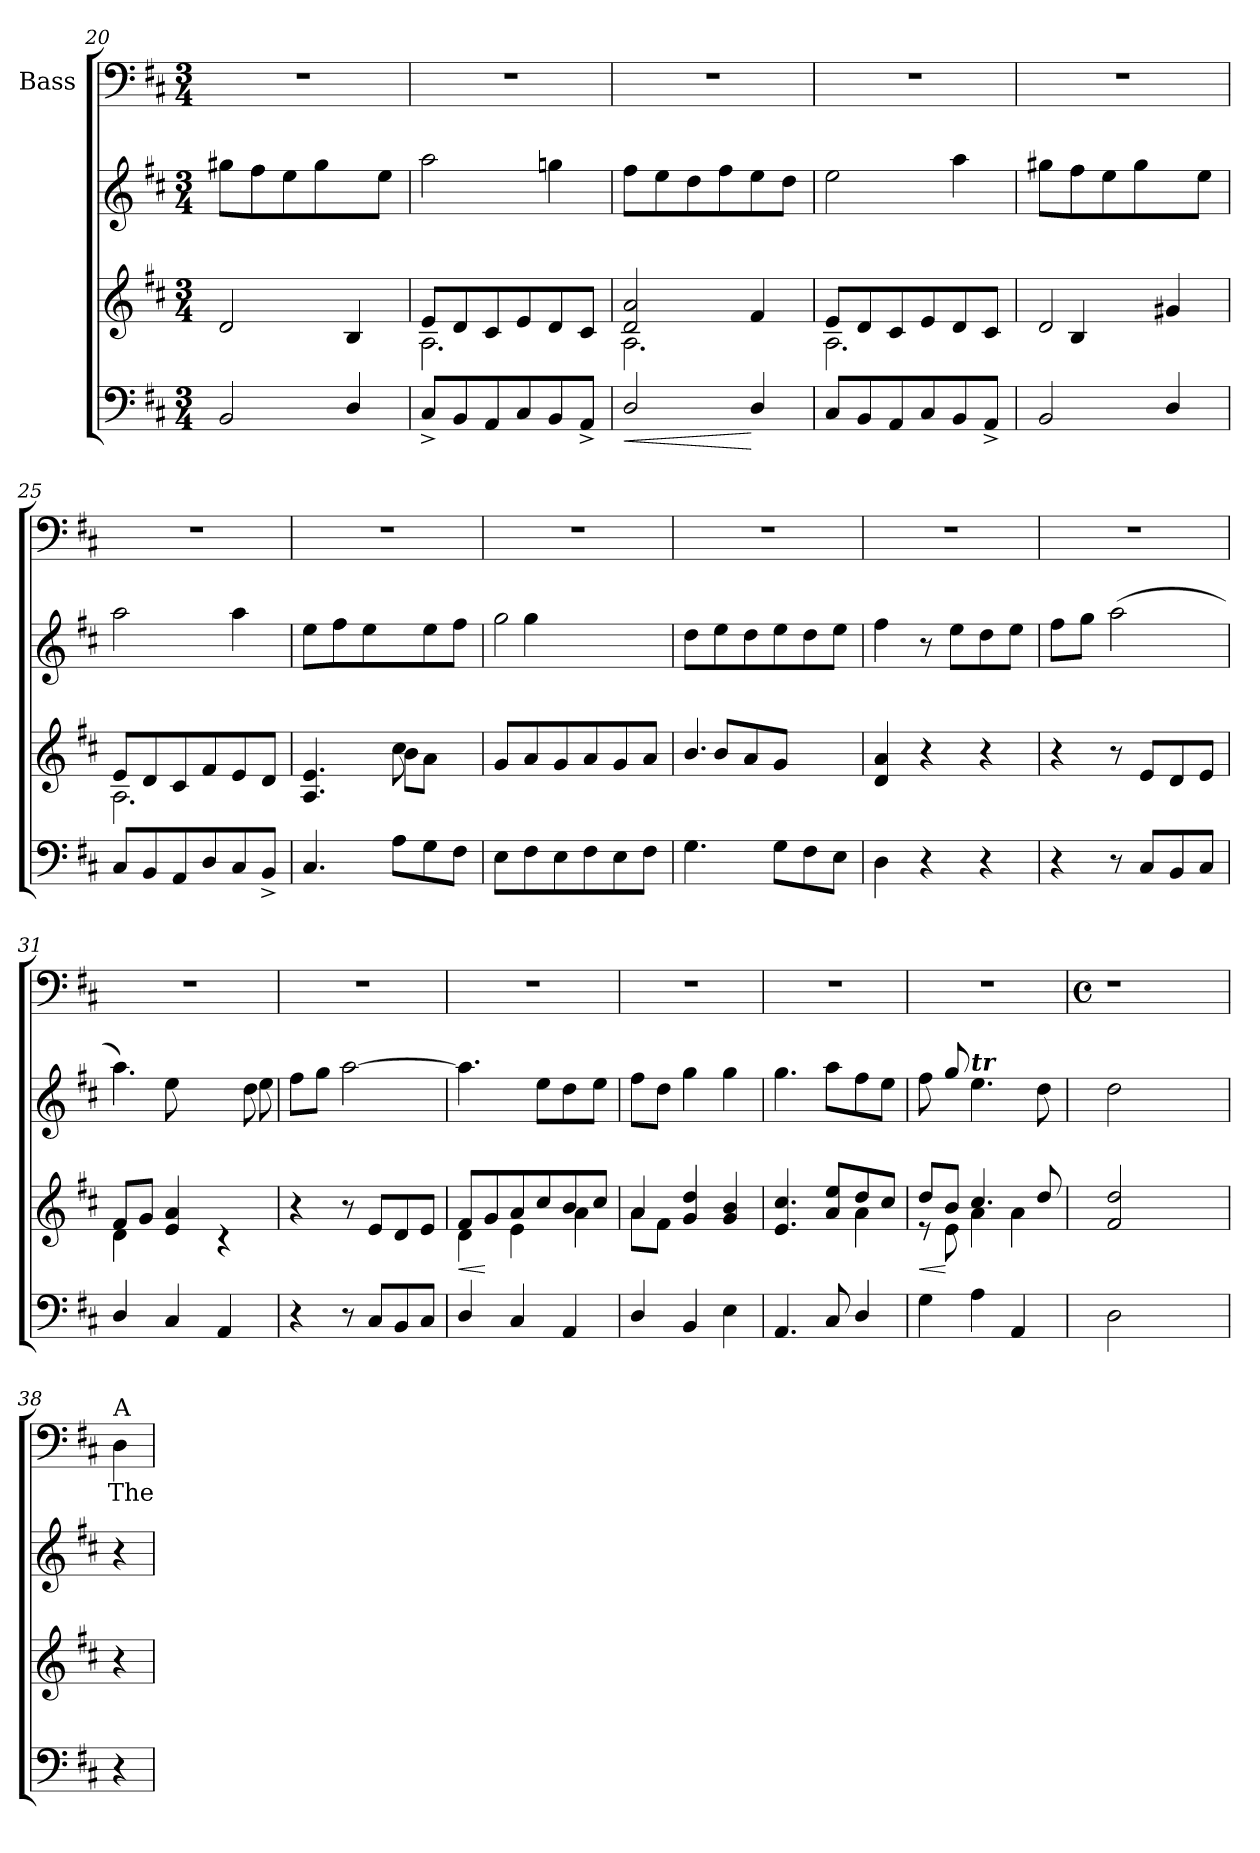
**kern	**dynam	**kern	**dynam	**kern	**kern	**text
*part4	*part4	*part3	*part3	*part2	*part1	*part1
*staff4	*staff4	*staff3	*staff3	*staff2	*staff1	*staff1
*	*	*	*	*	*I"Bass	*
*clefF4	*	*clefG2	*	*clefG2	*clefF4	*
*k[f#c#]	*	*k[f#c#]	*	*k[f#c#]	*k[f#c#]	*
*D:	*	*D:	*	*D:	*D:	*
*M3/4	*	*M3/4	*	*M3/4	*M3/4	*
=20	=20	=20	=20	=20	=20	=20
*	*	*	*	*^	*	*
2BB/	.	2d/	.	8gg#X\L	8ryy	2.r	.
.	.	.	.	8ff#\J	8ff#\L	.	.
.	.	.	.	2ryy	8ee\	.	.
.	.	.	.	.	8gg#\	.	.
4D/	.	4B/	.	.	8ryy	.	.
.	.	.	.	.	8ee\J	.	.
*	*	*	*	*v	*v	*	*
=21	=21	=21	=21	=21	=21	=21
*	*	*^	*	*	*	*
8C#^</L	.	2.A\	8e/L	.	2aa\	2.r	.
8BB/	.	.	8d/	.	.	.	.
8AA/	.	.	8c#/	.	.	.	.
8C#/	.	.	8e/	.	.	.	.
8BB/	.	.	8d/	.	4ggn\	.	.
8AA^</J	.	.	8c#/J	.	.	.	.
=22	=22	=22	=22	=22	=22	=22	=22
!	!LO:HP:b	!	!	!	!	!	!
2D/	<	2d/ 2a/	2.A\	.	8ff#\L	2.r	.
.	.	.	.	.	8ee\	.	.
.	.	.	.	.	8dd\	.	.
.	.	.	.	.	8ff#\	.	.
4D/	[	4f#/	.	.	8ee\	.	.
.	.	.	.	.	8dd\J	.	.
=23	=23	=23	=23	=23	=23	=23	=23
8C#/L	.	2.A\	8e/L	.	2ee\	2.r	.
8BB/	.	.	8d/	.	.	.	.
8AA/	.	.	8c#/	.	.	.	.
8C#/	.	.	8e/	.	.	.	.
8BB/	.	.	8d/	.	4aa\	.	.
8AA^</J	.	.	8c#/J	.	.	.	.
!!LO:LB:g=z
=24	=24	=24	=24	=24	=24	=24	=24
*	*	*	*	*	*^	*	*
2BB/	.	2d/	8ryy	.	8gg#X\L	8ryy	2.r	.
.	.	.	4B/	.	8ff#\J	8ff#\L	.	.
.	.	.	.	.	2ryy	8ee\	.	.
.	.	.	4.ryy	.	.	8gg#\	.	.
4D/	.	4g#X/	.	.	.	8ryy	.	.
.	.	.	.	.	.	8ee\J	.	.
*	*	*	*	*	*v	*v	*	*
=25	=25	=25	=25	=25	=25	=25	=25
8C#/L	.	2.A\	8e/L	.	2aa\	2.r	.
8BB/	.	.	8d/	.	.	.	.
8AA/	.	.	8c#/	.	.	.	.
8D/	.	.	8f#/	.	.	.	.
8C#/	.	.	8e/	.	4aa\	.	.
8BB^</J	.	.	8d/J	.	.	.	.
=26	=26	=26	=26	=26	=26	=26	=26
*	*	*	*	*	*^	*	*
4.C#/	.	4.A/ 4.e/	4.ryy	.	8ee\L	8ryy	2.r	.
.	.	.	.	.	8ff#\J	8ff#\L	.	.
.	.	.	.	.	2ryy	8ee\	.	.
8A\L	.	8cc#\	8b\L	.	.	8ryy	.	.
8G\	.	8ryy	8a\J	.	.	8ee\	.	.
8F#\J	.	8ryy	8ryy	.	.	8ff#\J	.	.
*	*	*v	*v	*	*	*	*	*
=27	=27	=27	=27	=27	=27	=27	=27
8E\L	.	8g/L	.	2gg\	8ryy	2.r	.
8F#\	.	8a/	.	.	4gg\	.	.
8E\	.	8g/	.	.	.	.	.
8F#\	.	8a/	.	.	4ryy	.	.
8E\	.	8g/	.	4ryy	.	.	.
8F#\J	.	8a/J	.	.	8ryy	.	.
*	*	*	*	*v	*v	*	*
=28	=28	=28	=28	=28	=28	=28
*	*	*^	*	*	*	*
4.G\	.	4.b/	8ryy	.	8dd\L	2.r	.
.	.	.	8b/L	.	8ee\	.	.
.	.	.	8a/	.	8dd\	.	.
8G\L	.	4ryy	8g/J	.	8ee\	.	.
8F#\	.	.	4ryy	.	8dd\	.	.
8E\J	.	8ryy	.	.	8ee\J	.	.
*	*	*v	*v	*	*	*	*
=29	=29	=29	=29	=29	=29	=29
4D\	.	4d/ 4a/	.	4ff#\	2.r	.
4r	.	4r	.	8r	.	.
.	.	.	.	8ee\L	.	.
4r	.	4r	.	8dd\	.	.
.	.	.	.	8ee\J	.	.
=30	=30	=30	=30	=30	=30	=30
4r	.	4r	.	8ff#\L	2.r	.
.	.	.	.	8gg\J	.	.
8r	.	8r	.	(>2aa\	.	.
8C#/L	.	8e/L	.	.	.	.
8BB/	.	8d/	.	.	.	.
8C#/J	.	8e/J	.	.	.	.
!!LO:PB:g=z
=31	=31	=31	=31	=31	=31	=31
*	*	*^	*	*^	*	*
*	*	*	*	*	*	*^	*	*
!	!	!	!	!	!	!	!	!LO:N:vis=1	!
4D/	.	8f#/L	4d\	.	4.aa\)	4ryy	2ryy	2.r	.
.	.	8g/J	.	.	.	.	.	.	.
4C#/	.	2ryy	4e/ 4a/	.	.	8ee\	.	.	.
.	.	.	.	.	4.ryy	4ryy	.	.	.
4AA/	.	.	4rc	.	.	.	8ryy	.	.
.	.	.	.	.	.	8dd\	8ee\	.	.
*	*	*v	*v	*	*	*	*	*	*
=32!	=32!	=32!	=32!	=32!	=32!	=32!	=32!	=32!
!	!	!	!	!	!	!	!LO:N:vis=1	!
*	*	*	*	*v	*v	*v	*	*
4r	.	4r	.	8ff#\L	2.r	.
.	.	.	.	8gg\J	.	.
8r	.	8r	.	[>2aa\	.	.
8C#/L	.	8e/L	.	.	.	.
8BB/	.	8d/	.	.	.	.
8C#/J	.	8e/J	.	.	.	.
=33!	=33!	=33!	=33!	=33!	=33!	=33!
!	!	!	!LO:HP:b	!	!LO:N:vis=1	!
*	*	*^	*	*	*	*
4D/	.	8f#/L	4d\	<	4.aa\]	2.r	.
.	.	8g/	.	[	.	.	.
4C#/	.	8a/	4e\	.	.	.	.
.	.	8cc#/	.	.	8ee\L	.	.
4AA/	.	8b/	4a\	.	8dd\	.	.
.	.	8cc#/J	.	.	8ee\J	.	.
=34!	=34!	=34!	=34!	=34!	=34!	=34!	=34!
!	!	!	!	!	!	!LO:N:vis=1	!
4D/	.	8a\L	4a/	.	8ff#\L	2.r	.
.	.	8f#\J	.	.	8dd\J	.	.
4BB/	.	2ryy	4g/ 4dd/	.	4gg\	.	.
4E\	.	.	4g/ 4b/	.	4gg\	.	.
=35!	=35!	=35!	=35!	=35!	=35!	=35!	=35!
!	!	!	!	!	!	!LO:N:vis=1	!
4.AA/	.	4.e/ 4.cc#/	2ryy	.	4.gg\	2.r	.
8C#/	.	8a/ 8ee/L	.	.	8aa\L	.	.
4D/	.	8dd/	4a\	.	8ff#\	.	.
.	.	8cc#/J	.	.	8ee\J	.	.
=36!	=36!	=36!	=36!	=36!	=36!	=36!	=36!
!	!	!	!	!LO:HP:b	!	!LO:N:vis=1	!
*	*	*	*	*	*^	*	*
4G\	.	8dd/L	8re	<	8ryy	8ff#\	2.r	.
.	.	8b/J	8e\	[	8gg/	8ryy	.	.
!	!	!	!	!	!LO:TX:a:Bi:t=tr	!	!	!
4A\	.	4.cc#/	4a\	.	4.ee\	2ryy	.	.
4AA/	.	.	4a\	.	.	.	.	.
.	.	8dd/	.	.	8dd\	.	.	.
*	*	*v	*v	*	*	*	*	*
*	*	*	*	*v	*v	*	*
!!LO:LB:g=z
=37!	=37!	=37!	=37!	=37!	=37!	=37!
*	*	*	*	*	*M4/4	*
*	*	*	*	*	*met(c)	*
!	!	!	!	!	!LO:N:vis=1	!
2D\	.	2f#/ 2dd/	.	2dd\	1r	.
2ryy	.	2ryy	.	2ryy	.	.
=38!	=38!	=38!	=38!	=38!	=38!	=38!
!	!	!	!	!	!LO:TX:a:t=A	!
!	!	!	!	!	!	!LO:LY:b
4r	.	4r	.	4r	4D\	The
=!	=!	=!	=!	=!	=!	=!
*-	*-	*-	*-	*-	*-	*-
